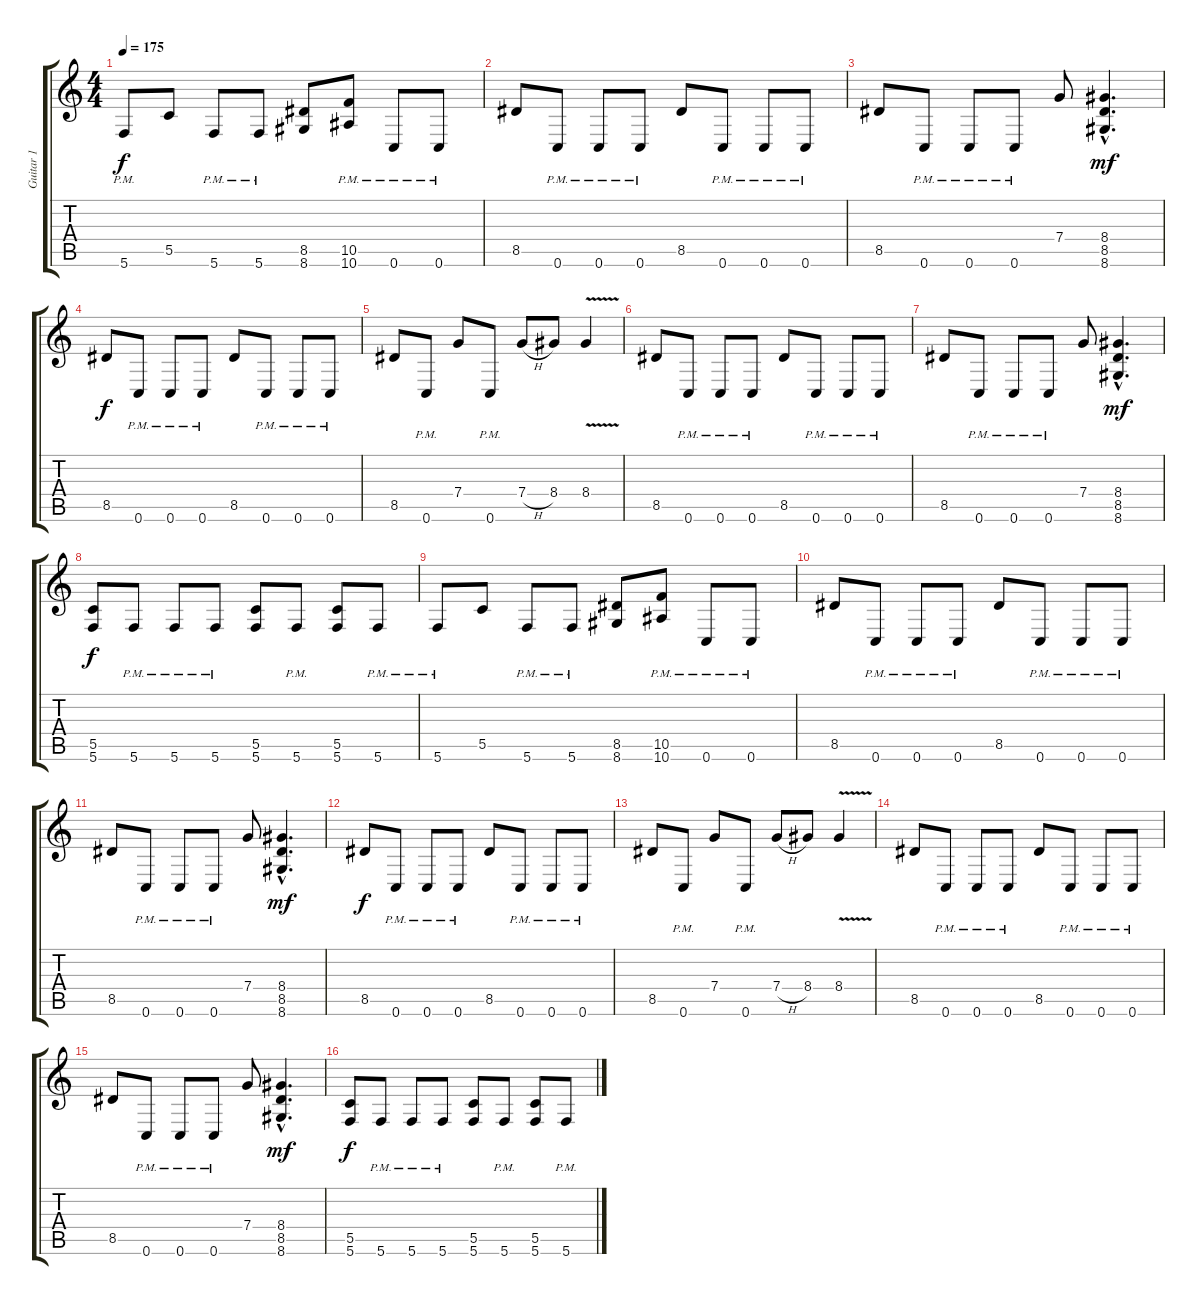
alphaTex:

\track ("Guitar 1" "Guitar 1") {instrument distortionguitar}
\staff {score tabs}
\tuning (D4 A3 F3 C3 G2 C2) {hide}
\ts (4 4)
\tempo 175
\clef g2
\ks c
5.6{pm}.8{dy f} 5.5.8 5.6{pm}.8 5.6{pm}.8 (8.5 8.6).8 (10.5 10.6{pm}).8 0.6{pm}.8 0.6{pm}.8 |
8.5.8 0.6{pm}.8 0.6{pm}.8 0.6{pm}.8 8.5.8 0.6{pm}.8 0.6{pm}.8 0.6{pm}.8 |
8.5.8 0.6{pm}.8 0.6{pm}.8 0.6{pm}.8 7.4.8 (8.4{hac} 8.5{hac} 8.6{hac}).4{d dy mf} |
8.5.8{dy f} 0.6{pm}.8 0.6{pm}.8 0.6{pm}.8 8.5.8 0.6{pm}.8 0.6{pm}.8 0.6{pm}.8 |
8.5.8 0.6{pm}.8 7.4.8 0.6{pm}.8 7.4{h}.8 8.4.8 8.4{v}.4 |
8.5.8 0.6{pm}.8 0.6{pm}.8 0.6{pm}.8 8.5.8 0.6{pm}.8 0.6{pm}.8 0.6{pm}.8 |
8.5.8 0.6{pm}.8 0.6{pm}.8 0.6{pm}.8 7.4.8 (8.4{hac} 8.5{hac} 8.6{hac}).4{d dy mf} |
(5.5 5.6).8{dy f} 5.6{pm}.8 5.6{pm}.8 5.6{pm}.8 (5.5 5.6).8 5.6{pm}.8 (5.5 5.6).8 5.6{pm}.8 |
5.6{pm}.8 5.5.8 5.6{pm}.8 5.6{pm}.8 (8.5 8.6).8 (10.5 10.6{pm}).8 0.6{pm}.8 0.6{pm}.8 |
8.5.8 0.6{pm}.8 0.6{pm}.8 0.6{pm}.8 8.5.8 0.6{pm}.8 0.6{pm}.8 0.6{pm}.8 |
8.5.8 0.6{pm}.8 0.6{pm}.8 0.6{pm}.8 7.4.8 (8.4{hac} 8.5{hac} 8.6{hac}).4{d dy mf} |
8.5.8{dy f} 0.6{pm}.8 0.6{pm}.8 0.6{pm}.8 8.5.8 0.6{pm}.8 0.6{pm}.8 0.6{pm}.8 |
8.5.8 0.6{pm}.8 7.4.8 0.6{pm}.8 7.4{h}.8 8.4.8 8.4{v}.4 |
8.5.8 0.6{pm}.8 0.6{pm}.8 0.6{pm}.8 8.5.8 0.6{pm}.8 0.6{pm}.8 0.6{pm}.8 |
8.5.8 0.6{pm}.8 0.6{pm}.8 0.6{pm}.8 7.4.8 (8.4{hac} 8.5{hac} 8.6{hac}).4{d dy mf} |
(5.5 5.6).8{dy f} 5.6{pm}.8 5.6{pm}.8 5.6{pm}.8 (5.5 5.6).8 5.6{pm}.8 (5.5 5.6).8 5.6{pm}.8
